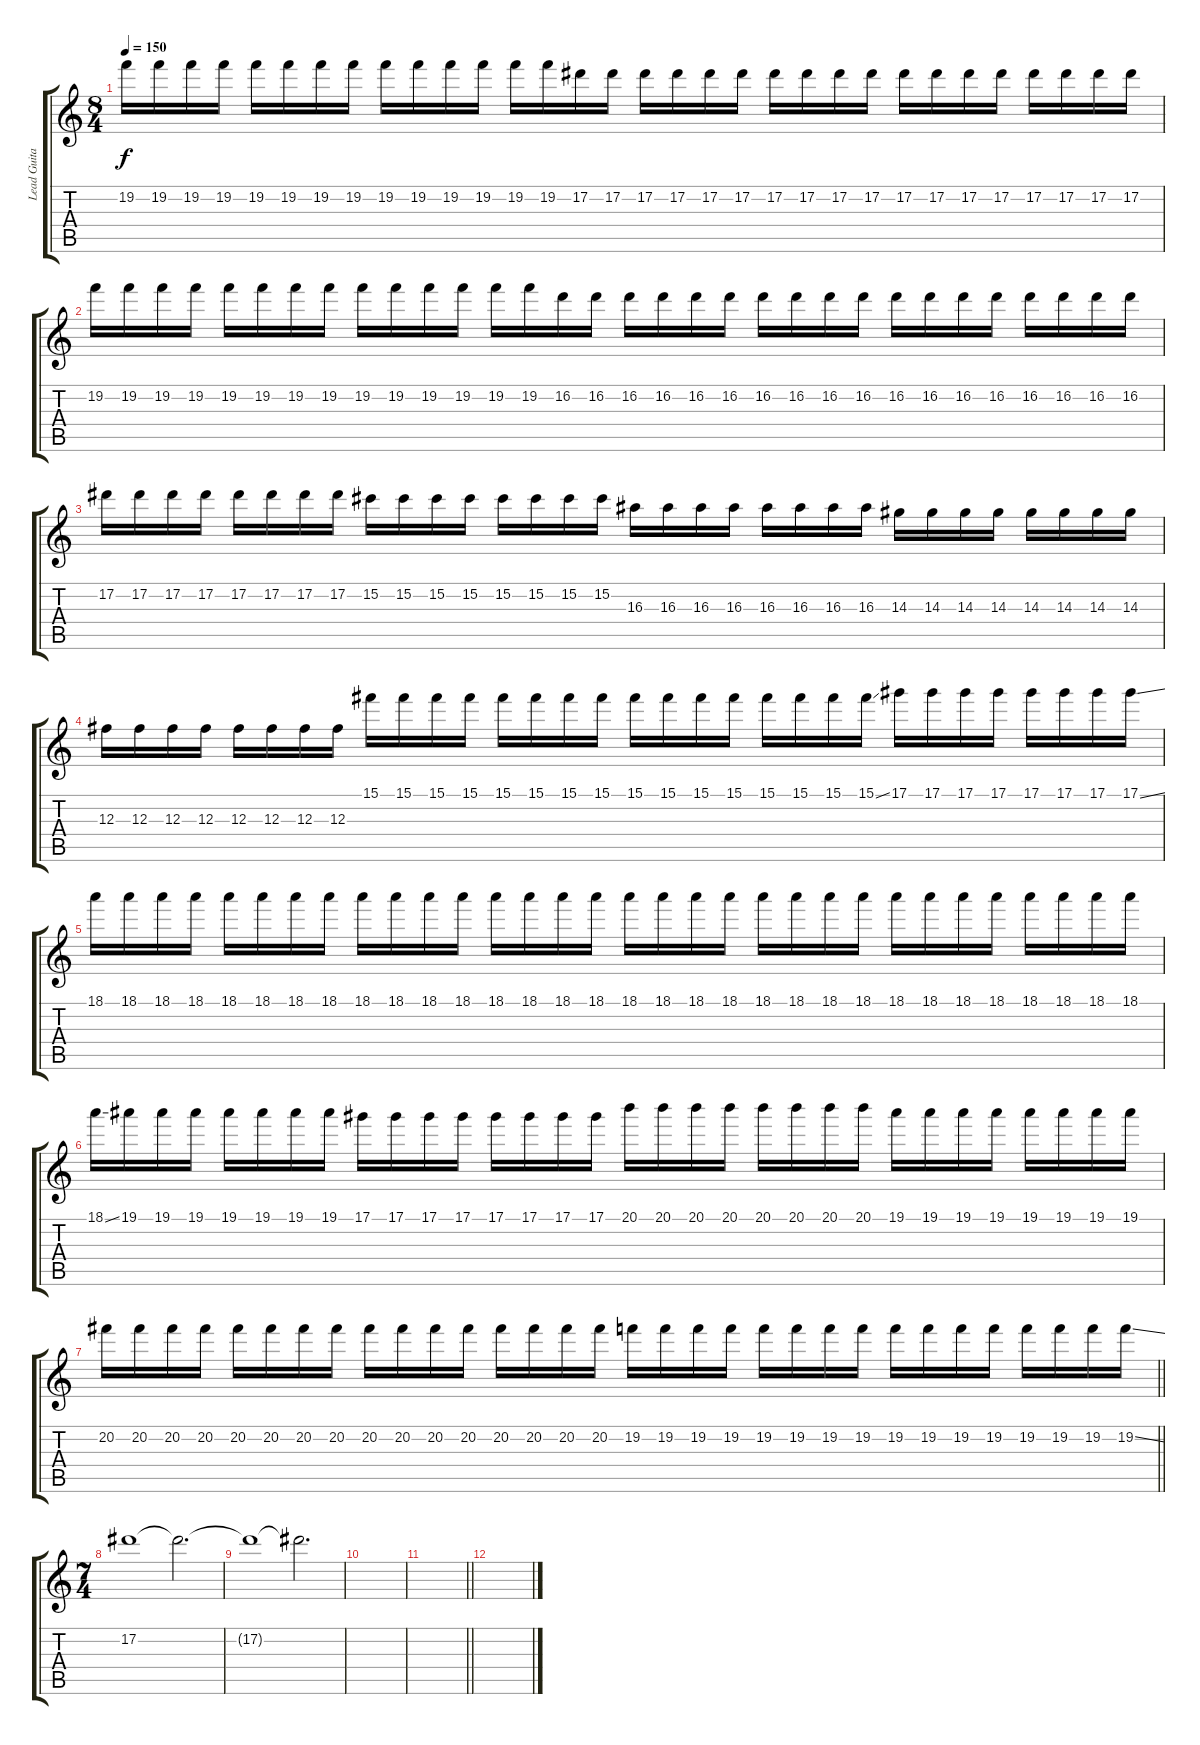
\track ("Lead Guitar #3" "Lead Guita") {instrument distortionguitar}
\staff {score tabs}
\tuning (Eb4 Bb3 Gb3 Db3 Ab2 Eb2) {hide}
\ts (8 4)
\section ("" "")
\tempo 150
\clef g2
\ks c
19.2.16{dy f} 19.2.16 19.2.16 19.2.16 19.2.16 19.2.16 19.2.16 19.2.16 19.2.16 19.2.16 19.2.16 19.2.16 19.2.16 19.2.16 17.2.16 17.2.16 17.2.16 17.2.16 17.2.16 17.2.16 17.2.16 17.2.16 17.2.16 17.2.16 17.2.16 17.2.16 17.2.16 17.2.16 17.2.16 17.2.16 17.2.16 17.2.16 |
19.2.16 19.2.16 19.2.16 19.2.16 19.2.16 19.2.16 19.2.16 19.2.16 19.2.16 19.2.16 19.2.16 19.2.16 19.2.16 19.2.16 16.2.16 16.2.16 16.2.16 16.2.16 16.2.16 16.2.16 16.2.16 16.2.16 16.2.16 16.2.16 16.2.16 16.2.16 16.2.16 16.2.16 16.2.16 16.2.16 16.2.16 16.2.16 |
17.2.16 17.2.16 17.2.16 17.2.16 17.2.16 17.2.16 17.2.16 17.2.16 15.2.16 15.2.16 15.2.16 15.2.16 15.2.16 15.2.16 15.2.16 15.2.16 16.3.16 16.3.16 16.3.16 16.3.16 16.3.16 16.3.16 16.3.16 16.3.16 14.3.16 14.3.16 14.3.16 14.3.16 14.3.16 14.3.16 14.3.16 14.3.16 |
12.3.16 12.3.16 12.3.16 12.3.16 12.3.16 12.3.16 12.3.16 12.3.16 15.1.16 15.1.16 15.1.16 15.1.16 15.1.16 15.1.16 15.1.16 15.1.16 15.1.16 15.1.16 15.1.16 15.1.16 15.1.16 15.1.16 15.1.16 15.1{ss}.16 17.1.16 17.1.16 17.1.16 17.1.16 17.1.16 17.1.16 17.1.16 17.1{ss}.16 |
18.1.16 18.1.16 18.1.16 18.1.16 18.1.16 18.1.16 18.1.16 18.1.16 18.1.16 18.1.16 18.1.16 18.1.16 18.1.16 18.1.16 18.1.16 18.1.16 18.1.16 18.1.16 18.1.16 18.1.16 18.1.16 18.1.16 18.1.16 18.1.16 18.1.16 18.1.16 18.1.16 18.1.16 18.1.16 18.1.16 18.1.16 18.1.16 |
18.1{ss}.16 19.1.16 19.1.16 19.1.16 19.1.16 19.1.16 19.1.16 19.1.16 17.1.16 17.1.16 17.1.16 17.1.16 17.1.16 17.1.16 17.1.16 17.1.16 20.1.16 20.1.16 20.1.16 20.1.16 20.1.16 20.1.16 20.1.16 20.1.16 19.1.16 19.1.16 19.1.16 19.1.16 19.1.16 19.1.16 19.1.16 19.1.16 |
\barLineRight lightlight
20.2.16 20.2.16 20.2.16 20.2.16 20.2.16 20.2.16 20.2.16 20.2.16 20.2.16 20.2.16 20.2.16 20.2.16 20.2.16 20.2.16 20.2.16 20.2.16 19.2.16 19.2.16 19.2.16 19.2.16 19.2.16 19.2.16 19.2.16 19.2.16 19.2.16 19.2.16 19.2.16 19.2.16 19.2.16 19.2.16 19.2.16 19.2{ss}.16 |
\ts (7 4)
\section ("" "")
17.2.1{volume 0} 17.2{t}.2{d} |
17.2{t}.1 17.2{t}.2{d} |
|
\barLineRight lightlight
|
\section ("" "")
